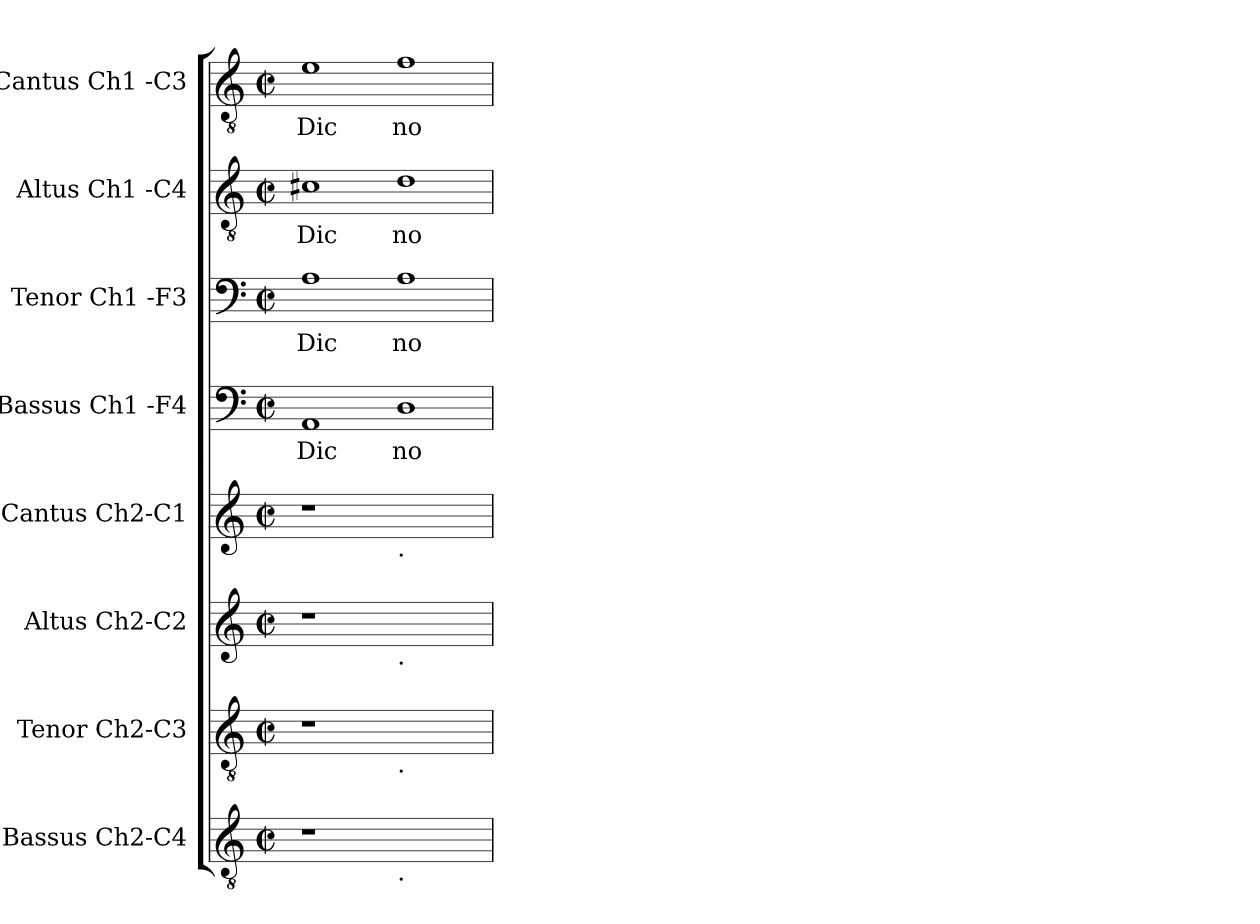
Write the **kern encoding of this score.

**kern	**kern	**kern	**kern	**kern	**text	**kern	**text	**kern	**text	**kern	**text
*part8	*part7	*part6	*part5	*part4	*part4	*part3	*part3	*part2	*part2	*part1	*part1
*staff8	*staff7	*staff6	*staff5	*staff4	*staff4	*staff3	*staff3	*staff2	*staff2	*staff1	*staff1
*I"Bassus Ch2-C4	*I"Tenor Ch2-C3	*I"Altus Ch2-C2	*I"Cantus Ch2-C1	*I"Bassus Ch1 -F4	*	*I"Tenor Ch1 -F3	*	*I"Altus Ch1 -C4	*	*I"Cantus Ch1 -C3	*
*I'B2	*I'T2	*I'A2	*I'C2	*I'B1	*	*I'T1	*	*I'A1	*	*I'C1	*
*clefGv2	*clefGv2	*clefG2	*clefG2	*clefF4	*	*clefF4	*	*clefGv2	*	*clefGv2	*
*k[]	*k[]	*k[]	*k[]	*k[]	*	*k[]	*	*k[]	*	*k[]	*
*M2/2	*M2/2	*M2/2	*M2/2	*M2/2	*	*M2/2	*	*M2/2	*	*M2/2	*
*met(c|)	*met(c|)	*met(c|)	*met(c|)	*met(c|)	*	*met(c|)	*	*met(c|)	*	*met(c|)	*
=1	=1	=1	=1	=1	=1	=1	=1	=1	=1	=1	=1
!	!	!	!	!	!LO:LY:b	!	!LO:LY:b	!	!LO:LY:b	!	!LO:LY:b
1r	1r	1r	1r	1AA	Dic	1A	Dic	1c#X	Dic	1e	Dic
!	!	!	!LO:TX:b:t=.	!	!	!	!	!	!	!	!
!	!	!LO:TX:b:t=.	!	!	!	!	!	!	!	!	!
!	!LO:TX:b:t=.	!	!	!	!	!	!	!	!	!	!
!LO:TX:b:t=.	!	!	!	!	!	!	!	!	!	!	!
!	!	!	!	!	!LO:LY:b	!	!LO:LY:b	!	!LO:LY:b	!	!LO:LY:b
1ryy	1ryy	1ryy	1ryy	1D	no-	1A	no-	1d	no-	1f	no-
=	=	=	=	=	=	=	=	=	=	=	=
*-	*-	*-	*-	*-	*-	*-	*-	*-	*-	*-	*-
